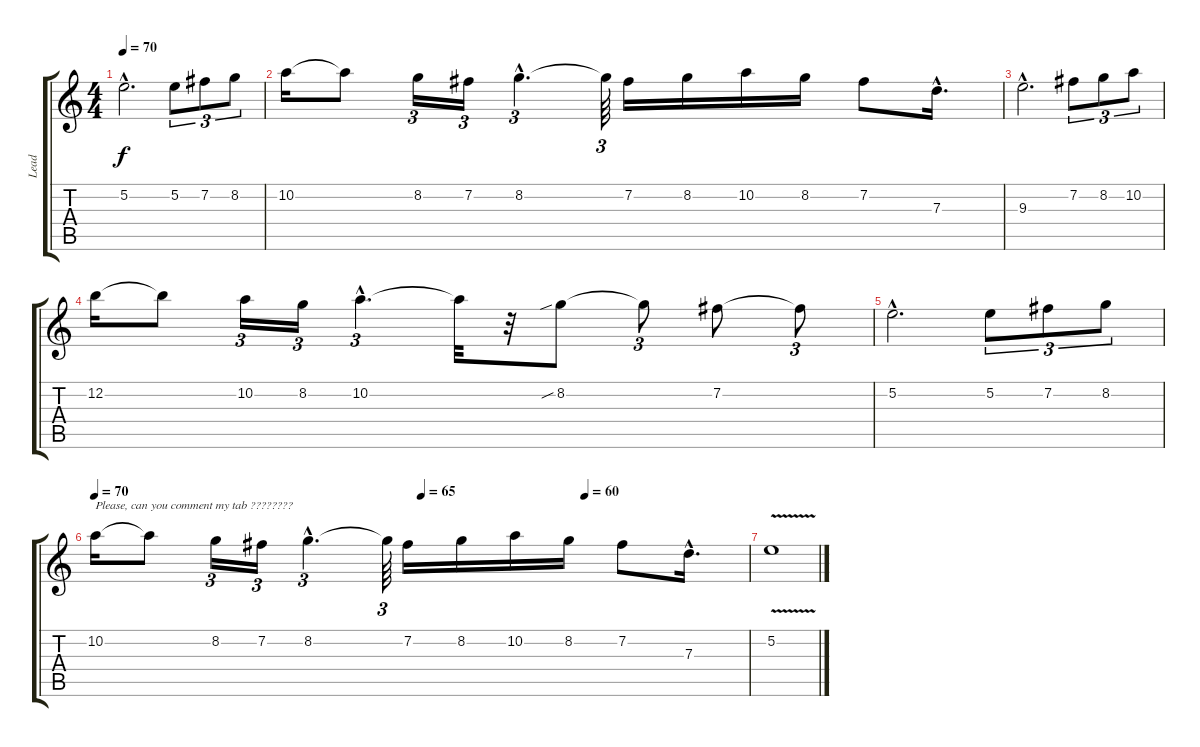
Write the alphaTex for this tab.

\track ("Lead" "Lead") {instrument distortionguitar}
\staff {score tabs}
\tuning (E4 B3 G3 D3 A2 E2) {hide}
\ts (4 4)
\tempo 70
\clef g2
\ks c
5.2{hac}.2{d dy f} 5.2.8{tu (3 2)} 7.2.8{tu (3 2)} 8.2.8{tu (3 2)} |
10.2.16 10.2{t}.8 8.2.16{tu (3 2)} 7.2.16{tu (3 2)} 8.2{hac}.4{d tu (3 2)} 8.2{t}.64{tu (3 2)} 7.2.16 8.2.16 10.2.16 8.2.16 7.2.8 7.3{hac}.16{d} |
9.3{hac}.2{d} 7.2.8{tu (3 2)} 8.2.8{tu (3 2)} 10.2.8{tu (3 2)} |
12.2.16 12.2{t}.8 10.2.16{tu (3 2)} 8.2.16{tu (3 2)} 10.2{hac}.4{d tu (3 2)} 10.2{t}.32 r.32 8.2{sib}.8 8.2{t}.8{tu (3 2)} 7.2.8 7.2{t}.8{tu (3 2)} |
5.2{hac}.2{d} 5.2.8{tu (3 2)} 7.2.8{tu (3 2)} 8.2.8{tu (3 2)} |
\tempo 70
\tempo (65 0.5)
\tempo (60 0.75)
10.2.16{txt "Please, can you comment my tab ????????"} 10.2{t}.8 8.2.16{tu (3 2)} 7.2.16{tu (3 2)} 8.2{hac}.4{d tu (3 2)} 8.2{t}.64{tu (3 2)} 7.2.16 8.2.16 10.2.16 8.2.16 7.2.8 7.3{hac}.16{d} |
5.2{v}.1
